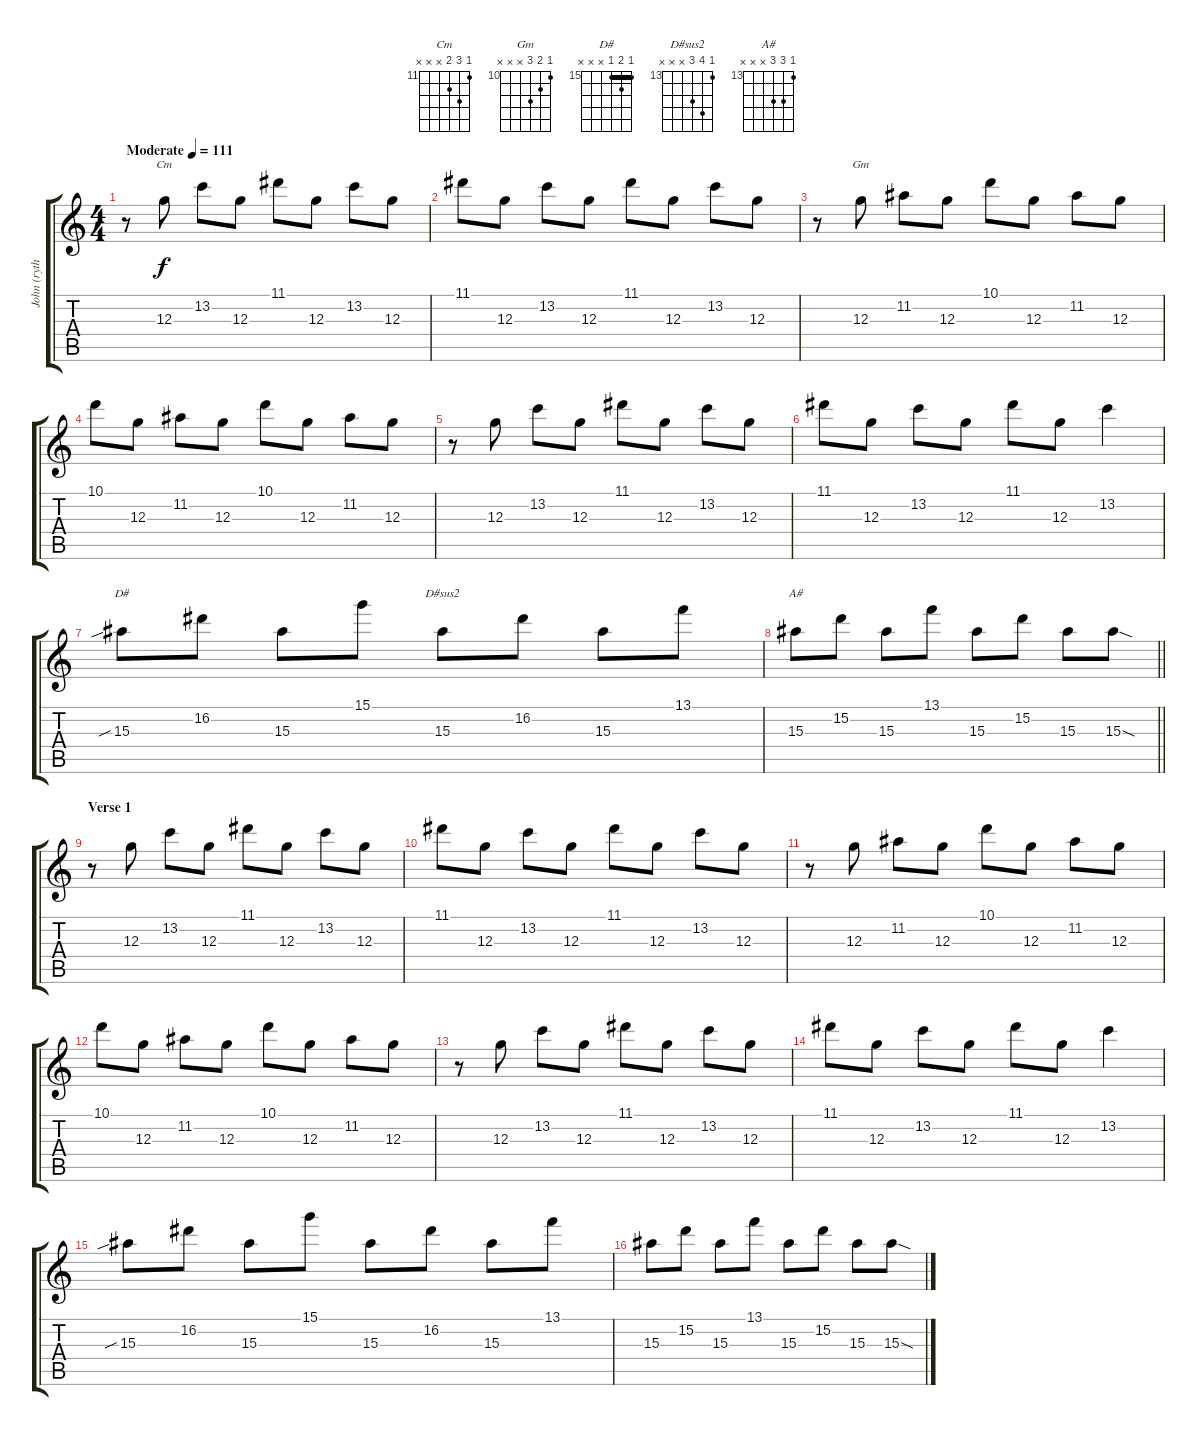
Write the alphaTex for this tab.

\track ("John (rythm)" "John (ryth") {instrument electricguitarclean}
\staff {score tabs}
\tuning (E4 B3 G3 D3 A2 E2) {hide}
\chord ("Cm" 11 13 12 x x x) {firstfret 11}
\chord ("Gm" 10 11 12 x x x) {firstfret 10}
\chord ("D#" 15 16 15 x x x) {firstfret 15 barre 15}
\chord ("D#sus2" 13 16 15 x x x) {firstfret 13}
\chord ("A#" 13 15 15 x x x) {firstfret 13}
\ts (4 4)
\tempo (111 "Moderate")
\clef g2
\ks c
r.8{dy f instrument electricguitarclean} 12.3.8{ch "Cm"} 13.2.8 12.3.8 11.1.8 12.3.8 13.2.8 12.3.8 |
11.1.8 12.3.8 13.2.8 12.3.8 11.1.8 12.3.8 13.2.8 12.3.8 |
r.8 12.3.8{ch "Gm"} 11.2.8 12.3.8 10.1.8 12.3.8 11.2.8 12.3.8 |
10.1.8 12.3.8 11.2.8 12.3.8 10.1.8 12.3.8 11.2.8 12.3.8 |
r.8 12.3.8 13.2.8 12.3.8 11.1.8 12.3.8 13.2.8 12.3.8 |
11.1.8 12.3.8 13.2.8 12.3.8 11.1.8 12.3.8 13.2.4 |
15.3{sib}.8{ch "D#"} 16.2.8 15.3.8 15.1.8 15.3.8{ch "D#sus2"} 16.2.8 15.3.8 13.1.8 |
\barLineRight lightlight
15.3.8{ch "A#"} 15.2.8 15.3.8 13.1.8 15.3.8 15.2.8 15.3.8 15.3{sod}.8 |
\section ("" "Verse 1")
r.8 12.3.8 13.2.8 12.3.8 11.1.8 12.3.8 13.2.8 12.3.8 |
11.1.8 12.3.8 13.2.8 12.3.8 11.1.8 12.3.8 13.2.8 12.3.8 |
r.8 12.3.8 11.2.8 12.3.8 10.1.8 12.3.8 11.2.8 12.3.8 |
10.1.8 12.3.8 11.2.8 12.3.8 10.1.8 12.3.8 11.2.8 12.3.8 |
r.8 12.3.8 13.2.8 12.3.8 11.1.8 12.3.8 13.2.8 12.3.8 |
11.1.8 12.3.8 13.2.8 12.3.8 11.1.8 12.3.8 13.2.4 |
15.3{sib}.8 16.2.8 15.3.8 15.1.8 15.3.8 16.2.8 15.3.8 13.1.8 |
15.3.8 15.2.8 15.3.8 13.1.8 15.3.8 15.2.8 15.3.8 15.3{sod}.8
